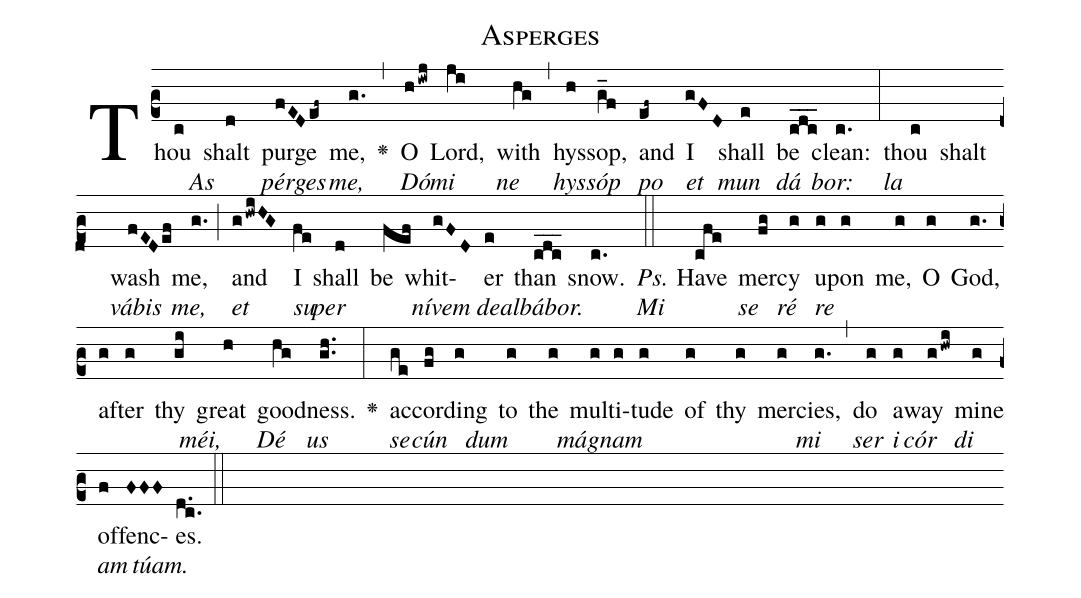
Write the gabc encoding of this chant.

name: Asperges;
%%
(c2)Thou[As](c) shalt[/](d) purge[pérges](fEDef~) me,[me,](g.) <v>\greheightstar</v>(,) O[Dó](hiwj) Lord,[mi](ji) with[ne](hg) (,) hys[hys](h)sop,[sóp](g_f) and[po](ef~) I[et](gFD) shall[mun](e) be[dá](c_d_c_) clean:[bor:](c.) (:) thou[la](c) shalt[/](d) wash[vábis](fEDef) me,[me,](g.) (;) and[et](ghwiHG) I[su](fe) shall[per](d) be[nívem dealbábor.](fef) whit(gFD)er(e) than(c_d_c_) snow.[/](c.) (::)

<i>Ps.</i> Have[Mi](cfe) mer[se](fg)cy[ré](g) up[re](g)on(g) me,(g) O(g) God,(g.) af(g)ter(g) thy[méi,](gi) great[/](h) good[Dé](hg)ness.[us](g.h.) <v>\greheightstar</v>(:) ac[se](ge)cord[cún](fg)ing[dum](g) to[/](g) the(g) mul[mágnam](g)ti[/](g)tude(g) of(g) thy(g) mer(g)cies,[mi](g.) (,) do[ser](g) a[i](g)way[cór](ghwi) mine[di](g) of[am](f)fenc[túam.](FFF)es.[/](d.c.) (::)
